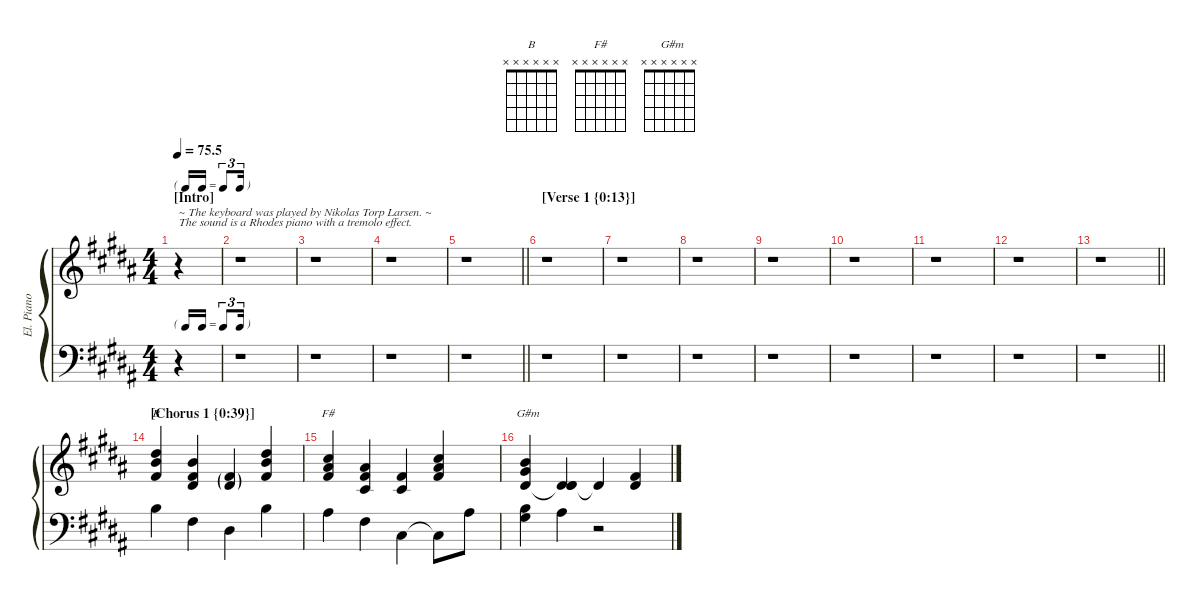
\defaultSystemsLayout 4
\hideDynamics
\bracketExtendMode groupsimilarinstruments
\track ("Piano, electric" "El. Piano") {defaultSystemsLayout 4 instrument electricpiano1}
\staff {score}
\tuning (E4 B3 G3 D3 A2 E2)
\chord ("B" x x x x x x)
\chord ("F#" x x x x x x)
\chord ("  G#m" x x x x x x)
\ts (4 4)
\beaming (8 2 2 2 2)
\tf triplet16th
\section ("" "[Intro]")
\ac
\tempo
75.5
\accidentals auto
\clef g2
\ottava regular
\simile none
\scale
0.15211
\ks b
r.4{txt "~ The keyboard was played by Nikolas Torp Larsen. ~\n\nThe sound is a Rhodes piano with a tremolo effect." dy mf instrument electricpiano1 beam Down} |
\scale
0.384832 r.1{beam Down} |
\scale
0.384832 r.1{beam Down} |
\scale
0.384832 r.1{beam Down} |
\scale
0.384832
\barLineRight lightlight
r.1{beam Down} |
\section ("" "[Verse 1 {0:13}]")
\scale
0.463058 r.1{beam Down} |
\scale
0.463058 r.1{beam Down} |
\scale
0.463058 r.1{beam Down} |
\scale
0.463058 r.1{beam Down} |
\scale
0.463058 r.1{beam Down} |
\scale
0.463058 r.1{beam Down} |
\scale
0.463058 r.1{beam Down} |
\scale
0.463058
\barLineRight lightlight
r.1{beam Down} |
\section ("" "[Chorus 1 {0:39}]")
\scale
0.307624 (11.1{acc #} 7.1{acc forcenatural} 2.1{acc #}).4{ch "B" beam Up} (7.1{acc forcenatural} 2.1{acc #} 4.2{acc #}).4{beam Up} (2.1{g acc #} 4.2{g acc #}).4{beam Up} (11.1{acc #} 7.1{acc forcenatural} 2.1{acc #}).4{beam Up} |
\scale
0.229318 (9.1{acc #} 6.1{acc #} 2.1{acc #}).4{ch "F#" beam Up} (6.1{acc #} 2.1{acc #} 2.2{acc #}).4{beam Up} (2.1{acc #} 2.2{acc #}).4{beam Up} (9.1{acc #} 6.1{acc #} 2.1{acc #}).4{beam Up} |
\scale
0.229318 (7.1{acc forcenatural} 4.1{acc #} -1.1{acc #}).4{ch "  G#m" beam Up} (4.2{acc #} -1.1{t acc #} -1.1{t acc forcenatural}).4{beam Up} 4.2{t acc #}.4{beam Up} (2.1{acc #} 4.2{acc #}).4{beam Up}
\staff {score}
\tuning (G2 D2 A1 E1 B0)
\clef f4
\ottava regular
\simile none
\scale
0.15211
\ks b
r.4{dy mf beam Down} |
\scale
0.384832 r.1{beam Down} |
\scale
0.384832 r.1{beam Down} |
\scale
0.384832 r.1{beam Down} |
\scale
0.384832
\barLineRight lightlight
r.1{beam Down} |
\scale
0.463058 r.1{beam Down} |
\scale
0.463058 r.1{beam Down} |
\scale
0.463058 r.1{beam Down} |
\scale
0.463058 r.1{beam Down} |
\scale
0.463058 r.1{beam Down} |
\scale
0.463058 r.1{beam Down} |
\scale
0.463058 r.1{beam Down} |
\scale
0.463058
\barLineRight lightlight
r.1{beam Down} |
\scale
0.307624 16.1{acc forcenatural}.4{beam Down} 11.1{acc #}.4{beam Down} 8.1{acc #}.4{beam Down} 16.1{acc forcenatural}.4{beam Down} |
\scale
0.229318 15.1{acc #}.4{beam Down} 11.1{acc #}.4{beam Down} 6.1{acc #}.4{beam Down} 6.1{t acc #}.8{beam Down} 15.1{acc #}.8{beam Down} |
\scale
0.229318 (13.1{acc #} 21.2{acc forcenatural}).4{beam Down} 15.1{acc #}.4{beam Down} r.2{beam Down}
